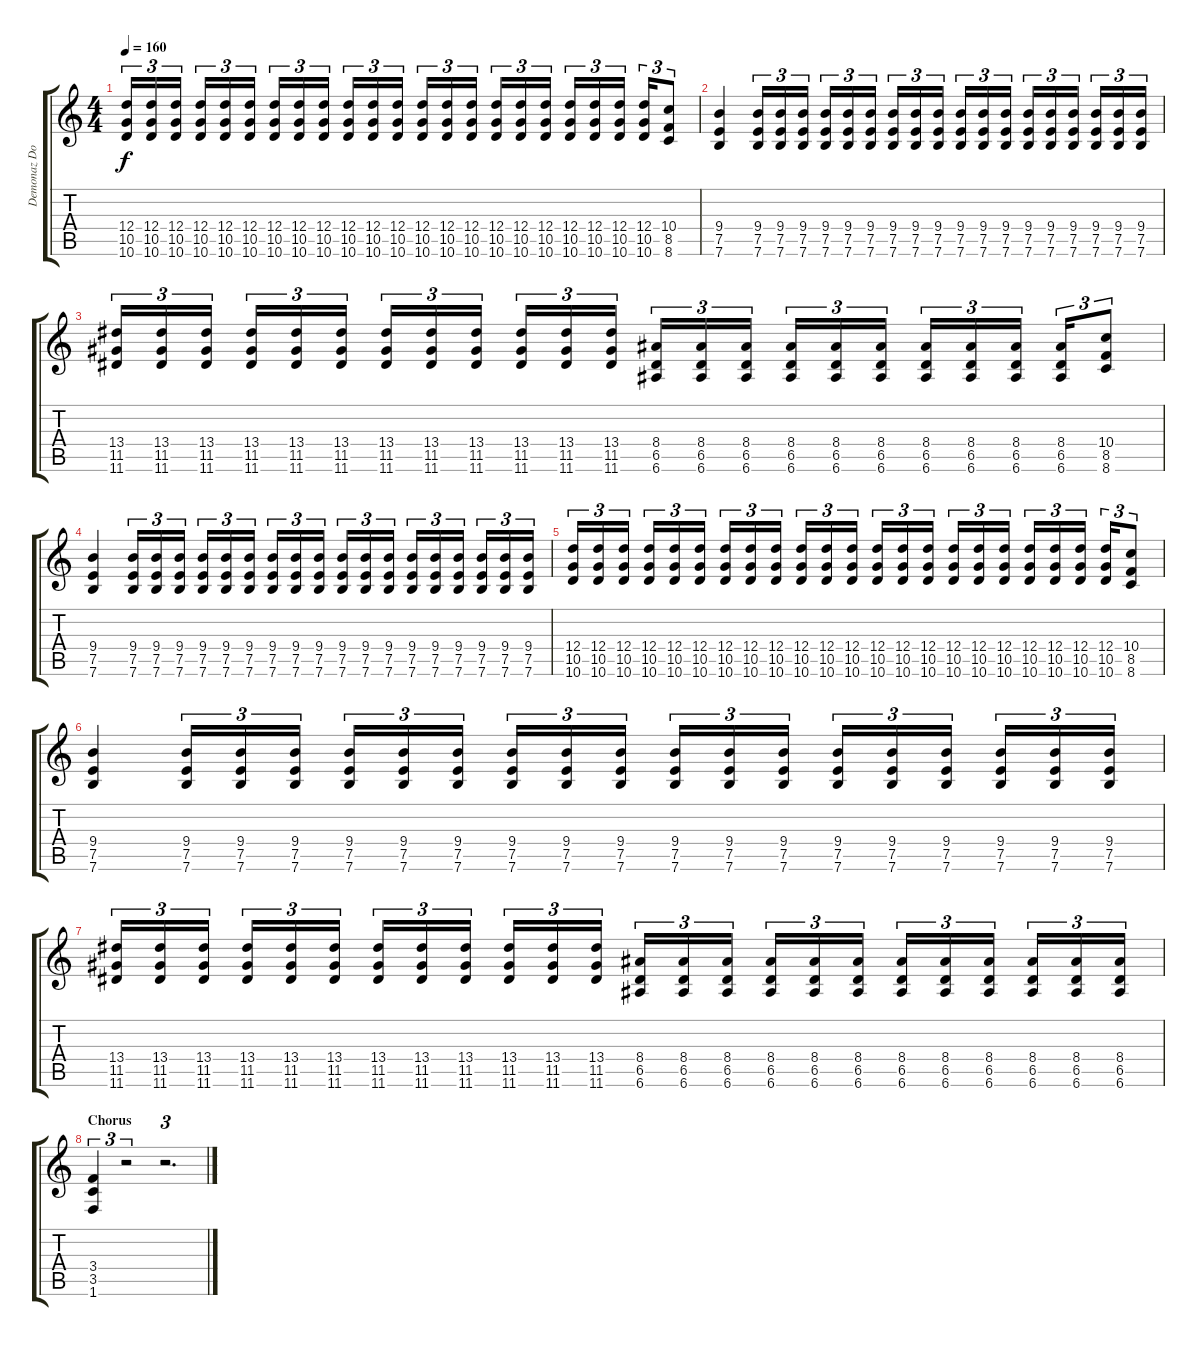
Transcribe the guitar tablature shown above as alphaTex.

\track ("Demonaz Doom Occulta" "Demonaz Do") {instrument distortionguitar}
\staff {score tabs}
\tuning (E4 B3 G3 D3 A2 E2) {hide}
\ts (4 4)
\tempo 160
\clef g2
\ks c
(12.4 10.5 10.6).16{tu (3 2) dy f} (12.4 10.5 10.6).16{tu (3 2)} (12.4 10.5 10.6).16{tu (3 2)} (12.4 10.5 10.6).16{tu (3 2)} (12.4 10.5 10.6).16{tu (3 2)} (12.4 10.5 10.6).16{tu (3 2)} (12.4 10.5 10.6).16{tu (3 2)} (12.4 10.5 10.6).16{tu (3 2)} (12.4 10.5 10.6).16{tu (3 2)} (12.4 10.5 10.6).16{tu (3 2)} (12.4 10.5 10.6).16{tu (3 2)} (12.4 10.5 10.6).16{tu (3 2)} (12.4 10.5 10.6).16{tu (3 2)} (12.4 10.5 10.6).16{tu (3 2)} (12.4 10.5 10.6).16{tu (3 2)} (12.4 10.5 10.6).16{tu (3 2)} (12.4 10.5 10.6).16{tu (3 2)} (12.4 10.5 10.6).16{tu (3 2)} (12.4 10.5 10.6).16{tu (3 2)} (12.4 10.5 10.6).16{tu (3 2)} (12.4 10.5 10.6).16{tu (3 2)} (12.4 10.5 10.6).16{tu (3 2)} (10.4 8.5 8.6).8{tu (3 2)} |
(9.4 7.5 7.6).4 (9.4 7.5 7.6).16{tu (3 2)} (9.4 7.5 7.6).16{tu (3 2)} (9.4 7.5 7.6).16{tu (3 2)} (9.4 7.5 7.6).16{tu (3 2)} (9.4 7.5 7.6).16{tu (3 2)} (9.4 7.5 7.6).16{tu (3 2)} (9.4 7.5 7.6).16{tu (3 2)} (9.4 7.5 7.6).16{tu (3 2)} (9.4 7.5 7.6).16{tu (3 2)} (9.4 7.5 7.6).16{tu (3 2)} (9.4 7.5 7.6).16{tu (3 2)} (9.4 7.5 7.6).16{tu (3 2)} (9.4 7.5 7.6).16{tu (3 2)} (9.4 7.5 7.6).16{tu (3 2)} (9.4 7.5 7.6).16{tu (3 2)} (9.4 7.5 7.6).16{tu (3 2)} (9.4 7.5 7.6).16{tu (3 2)} (9.4 7.5 7.6).16{tu (3 2)} |
(13.4 11.5 11.6).16{tu (3 2)} (13.4 11.5 11.6).16{tu (3 2)} (13.4 11.5 11.6).16{tu (3 2)} (13.4 11.5 11.6).16{tu (3 2)} (13.4 11.5 11.6).16{tu (3 2)} (13.4 11.5 11.6).16{tu (3 2)} (13.4 11.5 11.6).16{tu (3 2)} (13.4 11.5 11.6).16{tu (3 2)} (13.4 11.5 11.6).16{tu (3 2)} (13.4 11.5 11.6).16{tu (3 2)} (13.4 11.5 11.6).16{tu (3 2)} (13.4 11.5 11.6).16{tu (3 2)} (8.4 6.5 6.6).16{tu (3 2)} (8.4 6.5 6.6).16{tu (3 2)} (8.4 6.5 6.6).16{tu (3 2)} (8.4 6.5 6.6).16{tu (3 2)} (8.4 6.5 6.6).16{tu (3 2)} (8.4 6.5 6.6).16{tu (3 2)} (8.4 6.5 6.6).16{tu (3 2)} (8.4 6.5 6.6).16{tu (3 2)} (8.4 6.5 6.6).16{tu (3 2)} (8.4 6.5 6.6).16{tu (3 2)} (10.4 8.5 8.6).8{tu (3 2)} |
(9.4 7.5 7.6).4 (9.4 7.5 7.6).16{tu (3 2)} (9.4 7.5 7.6).16{tu (3 2)} (9.4 7.5 7.6).16{tu (3 2)} (9.4 7.5 7.6).16{tu (3 2)} (9.4 7.5 7.6).16{tu (3 2)} (9.4 7.5 7.6).16{tu (3 2)} (9.4 7.5 7.6).16{tu (3 2)} (9.4 7.5 7.6).16{tu (3 2)} (9.4 7.5 7.6).16{tu (3 2)} (9.4 7.5 7.6).16{tu (3 2)} (9.4 7.5 7.6).16{tu (3 2)} (9.4 7.5 7.6).16{tu (3 2)} (9.4 7.5 7.6).16{tu (3 2)} (9.4 7.5 7.6).16{tu (3 2)} (9.4 7.5 7.6).16{tu (3 2)} (9.4 7.5 7.6).16{tu (3 2)} (9.4 7.5 7.6).16{tu (3 2)} (9.4 7.5 7.6).16{tu (3 2)} |
(12.4 10.5 10.6).16{tu (3 2)} (12.4 10.5 10.6).16{tu (3 2)} (12.4 10.5 10.6).16{tu (3 2)} (12.4 10.5 10.6).16{tu (3 2)} (12.4 10.5 10.6).16{tu (3 2)} (12.4 10.5 10.6).16{tu (3 2)} (12.4 10.5 10.6).16{tu (3 2)} (12.4 10.5 10.6).16{tu (3 2)} (12.4 10.5 10.6).16{tu (3 2)} (12.4 10.5 10.6).16{tu (3 2)} (12.4 10.5 10.6).16{tu (3 2)} (12.4 10.5 10.6).16{tu (3 2)} (12.4 10.5 10.6).16{tu (3 2)} (12.4 10.5 10.6).16{tu (3 2)} (12.4 10.5 10.6).16{tu (3 2)} (12.4 10.5 10.6).16{tu (3 2)} (12.4 10.5 10.6).16{tu (3 2)} (12.4 10.5 10.6).16{tu (3 2)} (12.4 10.5 10.6).16{tu (3 2)} (12.4 10.5 10.6).16{tu (3 2)} (12.4 10.5 10.6).16{tu (3 2)} (12.4 10.5 10.6).16{tu (3 2)} (10.4 8.5 8.6).8{tu (3 2)} |
(9.4 7.5 7.6).4 (9.4 7.5 7.6).16{tu (3 2)} (9.4 7.5 7.6).16{tu (3 2)} (9.4 7.5 7.6).16{tu (3 2)} (9.4 7.5 7.6).16{tu (3 2)} (9.4 7.5 7.6).16{tu (3 2)} (9.4 7.5 7.6).16{tu (3 2)} (9.4 7.5 7.6).16{tu (3 2)} (9.4 7.5 7.6).16{tu (3 2)} (9.4 7.5 7.6).16{tu (3 2)} (9.4 7.5 7.6).16{tu (3 2)} (9.4 7.5 7.6).16{tu (3 2)} (9.4 7.5 7.6).16{tu (3 2)} (9.4 7.5 7.6).16{tu (3 2)} (9.4 7.5 7.6).16{tu (3 2)} (9.4 7.5 7.6).16{tu (3 2)} (9.4 7.5 7.6).16{tu (3 2)} (9.4 7.5 7.6).16{tu (3 2)} (9.4 7.5 7.6).16{tu (3 2)} |
(13.4 11.5 11.6).16{tu (3 2)} (13.4 11.5 11.6).16{tu (3 2)} (13.4 11.5 11.6).16{tu (3 2)} (13.4 11.5 11.6).16{tu (3 2)} (13.4 11.5 11.6).16{tu (3 2)} (13.4 11.5 11.6).16{tu (3 2)} (13.4 11.5 11.6).16{tu (3 2)} (13.4 11.5 11.6).16{tu (3 2)} (13.4 11.5 11.6).16{tu (3 2)} (13.4 11.5 11.6).16{tu (3 2)} (13.4 11.5 11.6).16{tu (3 2)} (13.4 11.5 11.6).16{tu (3 2)} (8.4 6.5 6.6).16{tu (3 2)} (8.4 6.5 6.6).16{tu (3 2)} (8.4 6.5 6.6).16{tu (3 2)} (8.4 6.5 6.6).16{tu (3 2)} (8.4 6.5 6.6).16{tu (3 2)} (8.4 6.5 6.6).16{tu (3 2)} (8.4 6.5 6.6).16{tu (3 2)} (8.4 6.5 6.6).16{tu (3 2)} (8.4 6.5 6.6).16{tu (3 2)} (8.4 6.5 6.6).16{tu (3 2)} (8.4 6.5 6.6).16{tu (3 2)} (8.4 6.5 6.6).16{tu (3 2)} |
\section ("" "Chorus")
(3.4 3.5 1.6).4{tu (3 2)} r.2{tu (3 2)} r.2{d tu (3 2)}
